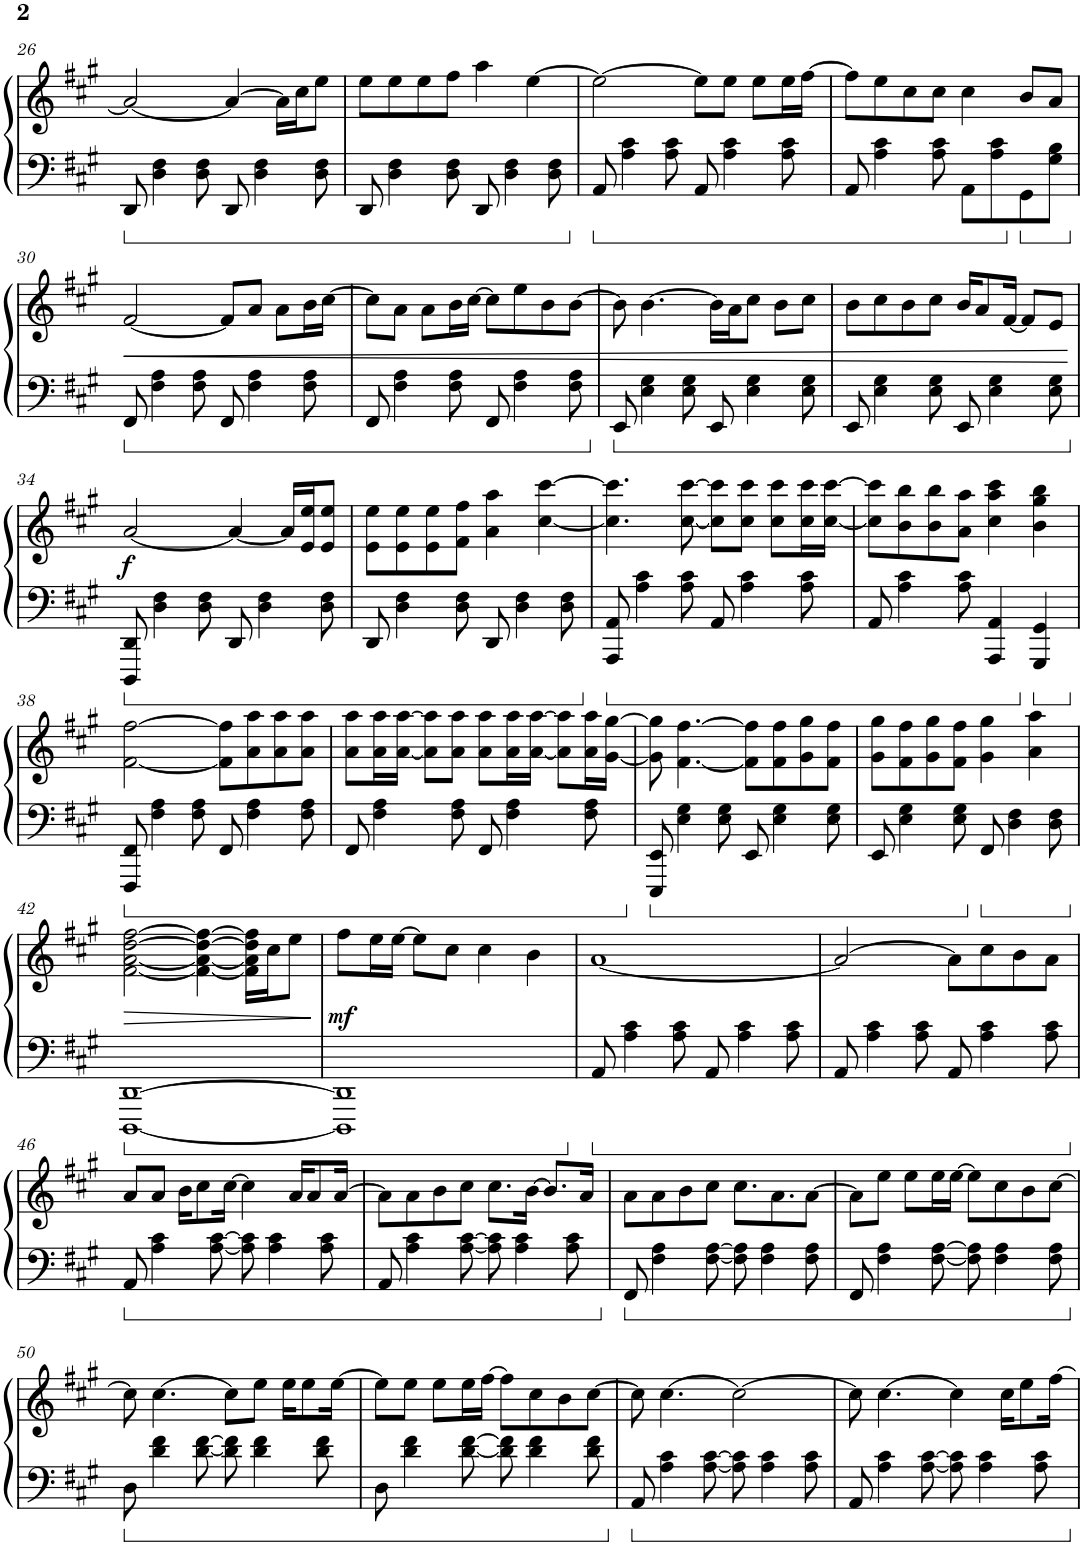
**kern	**kern	**dynam
*part1	*part1	*part1
*staff2	*staff1	*staff1/2
*I"Klavier Solo	*	*
*I'Klav. Solo	*	*
!!LO:PB:g=z
*clefF4	*clefG2	*
*k[f#c#g#]	*k[f#c#g#]	*
*M4/4	*M4/4	*
=26	=26	=26
8DD/	2a/_	.
4D\ 4F#\	.	.
8D\ 8F#\	.	.
8DD/	4a/_	.
4D\ 4F#\	.	.
.	16a\LL]	.
.	16cc#\J	.
8D\ 8F#\	8ee\J	.
=27	=27	=27
8DD/	8ee\L	.
4D\ 4F#\	8ee\	.
.	8ee\	.
8D\ 8F#\	8ff#\J	.
8DD/	4aa\	.
4D\ 4F#\	.	.
.	[4ee\	.
8D\ 8F#\	.	.
=28	=28	=28
8AA/	2ee\_	.
4A\ 4c#\	.	.
8A\ 8c#\	.	.
8AA/	8ee\L]	.
4A\ 4c#\	8ee\J	.
.	8ee\L	.
8A\ 8c#\	16ee\L	.
.	[16ff#\JJ	.
=29	=29	=29
8AA/	8ff#\L]	.
4A\ 4c#\	8ee\	.
.	8cc#\	.
8A\ 8c#\	8cc#\J	.
8AA\L	4cc#\	.
8A\ 8c#\	.	.
8GG#\	8b/L	.
8G#\ 8B\J	8a/J	.
!!LO:LB:g=z
=30	=30	=30
!	!	!LO:HP:b
8FF#/	[2f#/	<
4F#\ 4A\	.	.
8F#\ 8A\	.	.
8FF#/	8f#/L]	.
4F#\ 4A\	8a/J	.
.	8a\L	.
8F#\ 8A\	16b\L	.
.	[16cc#\JJ	.
=31	=31	=31
8FF#/	8cc#\L]	.
4F#\ 4A\	8a\J	.
.	8a\L	.
8F#\ 8A\	16b\L	.
.	[16cc#\JJ	.
8FF#/	8cc#\L]	.
4F#\ 4A\	8ee\	.
.	8b\	.
8F#\ 8A\	[8b\J	.
=32	=32	=32
8EE/	8b\]	.
4E\ 4G#\	[4.b\	.
8E\ 8G#\	.	.
8EE/	16b\LL]	.
.	16a\J	.
4E\ 4G#\	8cc#\J	.
.	8b\L	.
8E\ 8G#\	8cc#\J	.
=33	=33	=33
8EE/	8b\L	.
4E\ 4G#\	8cc#\	.
.	8b\	.
8E\ 8G#\	8cc#\J	.
8EE/	16b/KL	.
.	8a/	.
4E\ 4G#\	.	.
.	[16f#/Jk	.
.	8f#/L]	.
8E\ 8G#\	8e/J	.
.	.	[
!!LO:LB:g=z
=34	=34	=34
!	!	!LO:DY:b
8DDD/ 8DD/	[2a/	f
4D\ 4F#\	.	.
8D\ 8F#\	.	.
8DD/	4a/_	.
4D\ 4F#\	.	.
.	16a/LL]	.
.	16e/ 16ee/J	.
8D\ 8F#\	8e/ 8ee/J	.
=35	=35	=35
8DD/	8e\ 8ee\L	.
4D\ 4F#\	8e\ 8ee\	.
.	8e\ 8ee\	.
8D\ 8F#\	8f#\ 8ff#\J	.
8DD/	4a\ 4aa\	.
4D\ 4F#\	.	.
.	[4cc#\ [4ccc#\	.
8D\ 8F#\	.	.
=36	=36	=36
8AAA/ 8AA/	4.cc#\] 4.ccc#\]	.
4A\ 4c#\	.	.
8A\ 8c#\	[8cc#\ [8ccc#\	.
8AA/	8cc#\] 8ccc#\]L	.
4A\ 4c#\	8cc#\ 8ccc#\J	.
.	8cc#\ 8ccc#\L	.
8A\ 8c#\	16cc#\ 16ccc#\L	.
.	[16cc#\ [16ccc#\JJ	.
=37	=37	=37
8AA/	8cc#\] 8ccc#\]L	.
4A\ 4c#\	8b\ 8bb\	.
.	8b\ 8bb\	.
8A\ 8c#\	8a\ 8aa\J	.
4AAA/ 4AA/	4cc#\ 4aa\ 4ccc#\	.
4GGG#/ 4GG#/	4b\ 4gg#\ 4bb\	.
!!LO:LB:g=z
=38	=38	=38
8FFF#/ 8FF#/	[2f#\ [2ff#\	.
4F#\ 4A\	.	.
8F#\ 8A\	.	.
8FF#/	8f#\] 8ff#\]L	.
4F#\ 4A\	8a\ 8aa\	.
.	8a\ 8aa\	.
8F#\ 8A\	8a\ 8aa\J	.
=39	=39	=39
8FF#/	8a\ 8aa\L	.
4F#\ 4A\	16a\ 16aa\L	.
.	[16a\ [16aa\JJ	.
.	8a\] 8aa\]L	.
8F#\ 8A\	8a\ 8aa\J	.
8FF#/	8a\ 8aa\L	.
4F#\ 4A\	16a\ 16aa\L	.
.	[16a\ [16aa\JJ	.
.	8a\] 8aa\]L	.
8F#\ 8A\	16a\ 16aa\L	.
.	[16g#\ [16gg#\JJ	.
=40	=40	=40
8EEE/ 8EE/	8g#\] 8gg#\]	.
4E\ 4G#\	[4.f#\ [4.ff#\	.
8E\ 8G#\	.	.
8EE/	8f#\] 8ff#\]L	.
4E\ 4G#\	8f#\ 8ff#\	.
.	8g#\ 8gg#\	.
8E\ 8G#\	8f#\ 8ff#\J	.
=41	=41	=41
8EE/	8g#\ 8gg#\L	.
4E\ 4G#\	8f#\ 8ff#\	.
.	8g#\ 8gg#\	.
8E\ 8G#\	8f#\ 8ff#\J	.
8FF#/	4g#\ 4gg#\	.
4D\ 4F#\	.	.
.	4a\ 4aa\	.
8D\ 8F#\	.	.
!!LO:LB:g=z
=42	=42	=42
!	!	!LO:HP:b
[1DDD [1DD	[2f#\ [2a\ [2dd\ [2ff#\	>
.	4f#\_ 4a\_ 4dd\_ 4ff#\_	.
.	16f#\] 16a\] 16dd\] 16ff#\]LL	.
.	16cc#\J	.
.	8ee\J	.
.	.	]
=43	=43	=43
!	!	!LO:DY:b
1DDD] 1DD]	8ff#\L	mf
.	16ee\L	.
.	[16ee\JJ	.
.	8ee\L]	.
.	8cc#\J	.
.	4cc#\	.
.	4b\	.
=44	=44	=44
8AA/	[1a	.
4A\ 4c#\	.	.
8A\ 8c#\	.	.
8AA/	.	.
4A\ 4c#\	.	.
8A\ 8c#\	.	.
=45	=45	=45
8AA/	2a/_	.
4A\ 4c#\	.	.
8A\ 8c#\	.	.
8AA/	8a\L]	.
4A\ 4c#\	8cc#\	.
.	8b\	.
8A\ 8c#\	8a\J	.
!!LO:LB:g=z
=46	=46	=46
8AA/	8a/L	.
4A\ 4c#\	8a/J	.
.	16b\KL	.
.	8cc#\	.
[8A\ [8c#\	.	.
.	[16cc#\Jk	.
8A\] 8c#\]	4cc#\]	.
4A\ 4c#\	.	.
.	16a/KL	.
.	8a/	.
8A\ 8c#\	.	.
.	[16a/Jk	.
=47	=47	=47
8AA/	8a\L]	.
4A\ 4c#\	8a\	.
.	8b\	.
[8A\ [8c#\	8cc#\J	.
8A\] 8c#\]	8.cc#\L	.
4A\ 4c#\	.	.
.	[16b\Jk	.
.	8.b/L]	.
8A\ 8c#\	.	.
.	16a/Jk	.
=48	=48	=48
8FF#/	8a\L	.
4F#\ 4A\	8a\	.
.	8b\	.
[8F#\ [8A\	8cc#\J	.
8F#\] 8A\]	8.cc#\L	.
4F#\ 4A\	.	.
.	8.a\	.
8F#\ 8A\	[8a\J	.
=49	=49	=49
8FF#/	8a\L]	.
4F#\ 4A\	8ee\J	.
.	8ee\L	.
[8F#\ [8A\	16ee\L	.
.	[16ee\JJ	.
8F#\] 8A\]	8ee\L]	.
4F#\ 4A\	8cc#\	.
.	8b\	.
8F#\ 8A\	[8cc#\J	.
!!LO:LB:g=z
=50	=50	=50
8D\	8cc#\]	.
4d\ 4f#\	[4.cc#\	.
[8d\ [8f#\	.	.
8d\] 8f#\]	8cc#\L]	.
4d\ 4f#\	8ee\J	.
.	16ee\KL	.
.	8ee\	.
8d\ 8f#\	.	.
.	[16ee\Jk	.
=51	=51	=51
8D\	8ee\L]	.
4d\ 4f#\	8ee\J	.
.	8ee\L	.
[8d\ [8f#\	16ee\L	.
.	[16ff#\JJ	.
8d\] 8f#\]	8ff#\L]	.
4d\ 4f#\	8cc#\	.
.	8b\	.
8d\ 8f#\	[8cc#\J	.
=52	=52	=52
8AA/	8cc#\]	.
4A\ 4c#\	[4.cc#\	.
[8A\ [8c#\	.	.
8A\] 8c#\]	2cc#\_	.
4A\ 4c#\	.	.
8A\ 8c#\	.	.
=53	=53	=53
8AA/	8cc#\]	.
4A\ 4c#\	[4.cc#\	.
[8A\ [8c#\	.	.
8A\] 8c#\]	4cc#\]	.
4A\ 4c#\	.	.
.	16cc#\KL	.
.	8ee\	.
8A\ 8c#\	.	.
.	[16ff#\Jk	.
=	=	=
*-	*-	*-
